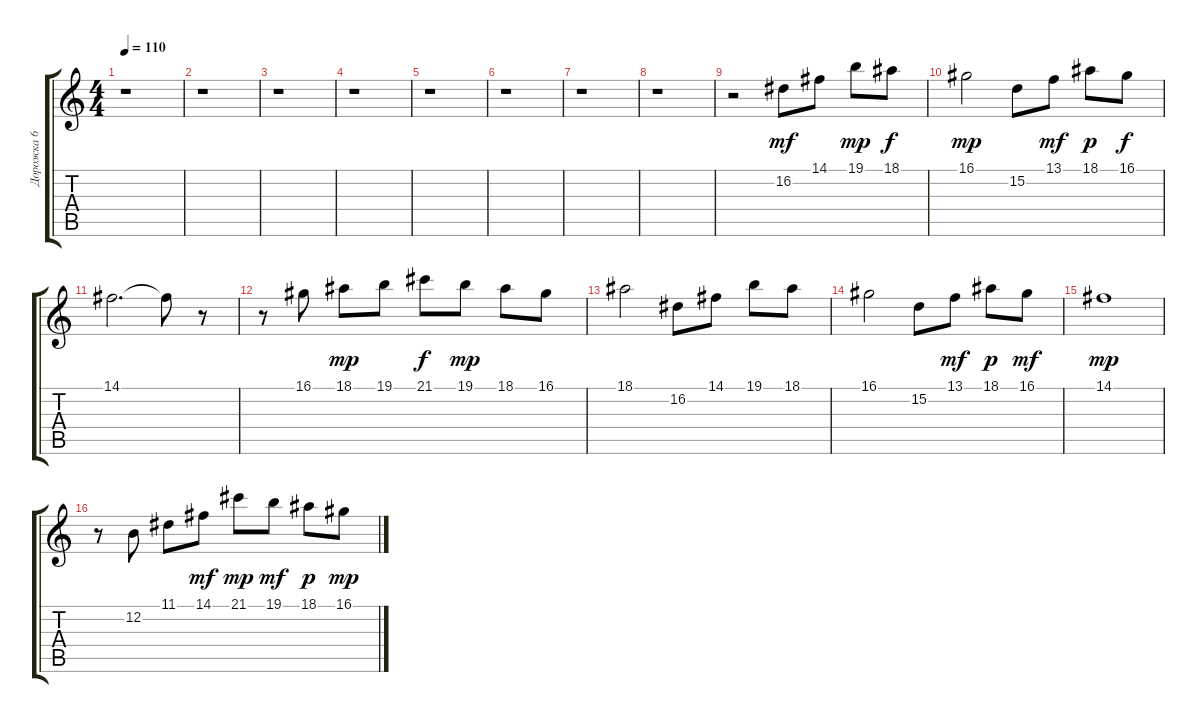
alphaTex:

\track ("Дорожка 6" "Дорожка 6") {instrument accordion}
\staff {score tabs}
\tuning (E4 B3 G3 D3 A2 E2) {hide}
\ts (4 4)
\tempo 110
\clef g2
\ks c
r.1{dy mf} |
r.1 |
r.1 |
r.1 |
r.1 |
r.1 |
r.1 |
r.1 |
r.2 16.2.8 14.1.8 19.1.8{dy mp} 18.1.8{dy f} |
16.1.2{dy mp} 15.2.8 13.1.8{dy mf} 18.1.8{dy p} 16.1.8{dy f} |
14.1.2{d} 14.1{t}.8 r.8 |
r.8 16.1.8 18.1.8{dy mp} 19.1.8 21.1.8{dy f} 19.1.8{dy mp} 18.1.8 16.1.8 |
18.1.2 16.2.8 14.1.8 19.1.8 18.1.8 |
16.1.2 15.2.8 13.1.8{dy mf} 18.1.8{dy p} 16.1.8{dy mf} |
14.1.1{dy mp} |
r.8 12.2.8 11.1.8 14.1.8{dy mf} 21.1.8{dy mp} 19.1.8{dy mf} 18.1.8{dy p} 16.1.8{dy mp}
